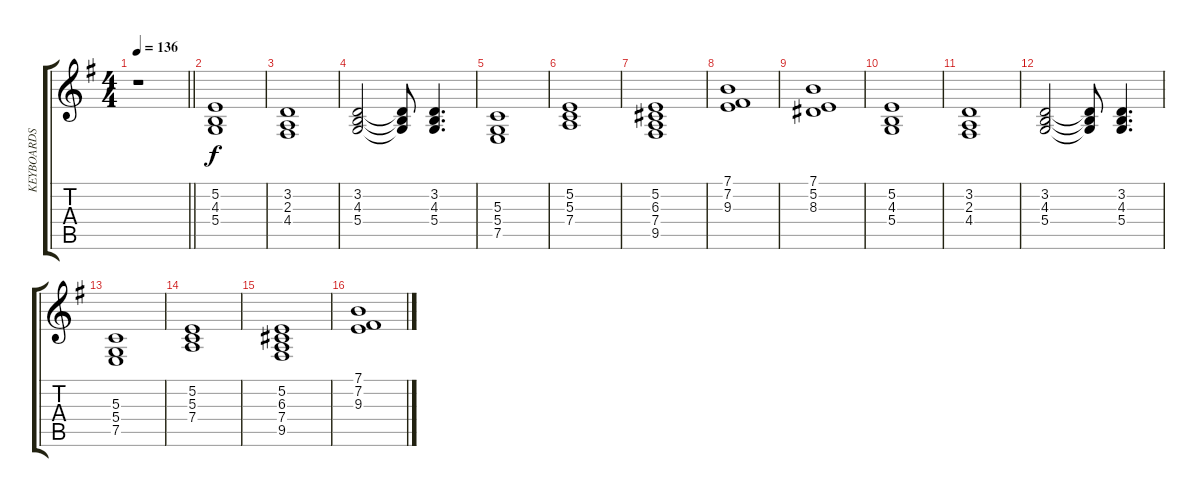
\track ("KEYBOARDS" "KEYBOARDS") {instrument synthstrings1}
\staff {score tabs}
\tuning (E4 B3 G3 D3 A2 E2) {hide}
\ts (4 4)
\tempo 136
\clef g2
\barLineRight lightlight
\ks eminor
r.1{dy f} |
(5.2 4.3 5.4).1 |
(3.2 2.3 4.4).1 |
(3.2 4.3 5.4).2 (3.2{t} 4.3{t} 5.4{t}).8 (3.2 4.3 5.4).4{d} |
(5.3 5.4 7.5).1 |
(5.2 5.3 7.4).1 |
(5.2 6.3 7.4 9.5).1 |
(7.1 7.2 9.3).1 |
(7.1 5.2 8.3).1 |
(5.2 4.3 5.4).1 |
(3.2 2.3 4.4).1 |
(3.2 4.3 5.4).2 (3.2{t} 4.3{t} 5.4{t}).8 (3.2 4.3 5.4).4{d} |
(5.3 5.4 7.5).1 |
(5.2 5.3 7.4).1 |
(5.2 6.3 7.4 9.5).1 |
(7.1 7.2 9.3).1
